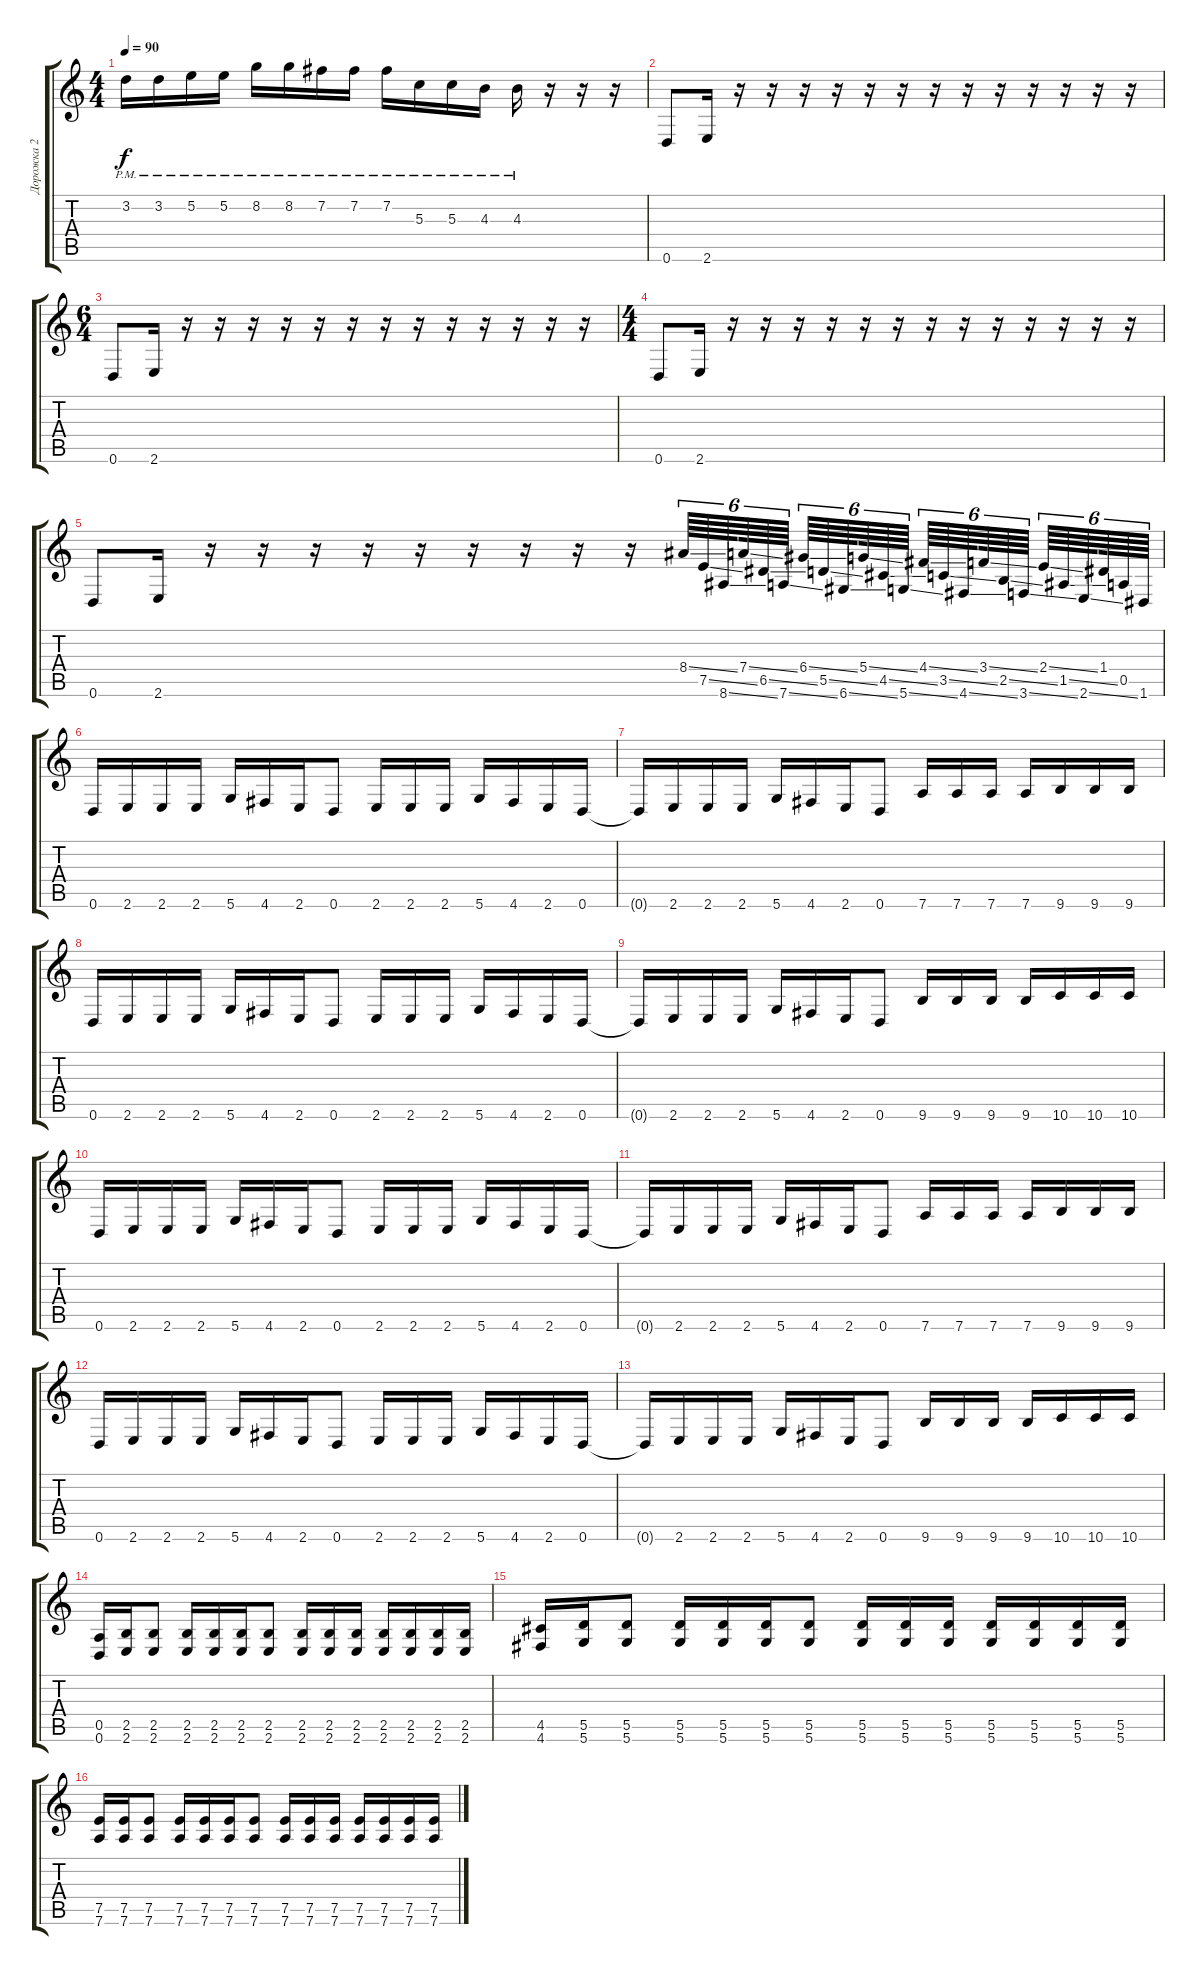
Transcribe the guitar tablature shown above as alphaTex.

\track ("Дорожка 2" "Дорожка 2") {instrument distortionguitar}
\staff {score tabs}
\tuning (E4 B3 G3 D3 A2 D2) {hide}
\ts (4 4)
\tempo 90
\clef g2
\ks c
3.2{pm}.16{dy f} 3.2{pm}.16 5.2{pm}.16 5.2{pm}.16 8.2{pm}.16 8.2{pm}.16 7.2{pm}.16 7.2{pm}.16 7.2{pm}.16 5.3{pm}.16 5.3{pm}.16 4.3{pm}.16 4.3{pm}.16 r.16 r.16 r.16 |
0.6.8 2.6.16 r.16 r.16 r.16 r.16 r.16 r.16 r.16 r.16 r.16 r.16 r.16 r.16 r.16 |
\ts (6 4)
0.6.8 2.6.16 r.16 r.16 r.16 r.16 r.16 r.16 r.16 r.16 r.16 r.16 r.16 r.16 r.16 |
\ts (4 4)
0.6.8 2.6.16 r.16 r.16 r.16 r.16 r.16 r.16 r.16 r.16 r.16 r.16 r.16 r.16 r.16 |
0.6.8 2.6.16 r.16 r.16 r.16 r.16 r.16 r.16 r.16 r.16 r.16 8.4{ss}.64{tu (6 4) instrument guitarfretnoise} 7.5{ss}.64{tu (6 4)} 8.6{ss}.64{tu (6 4) beam splitsecondary} 7.4{ss}.64{tu (6 4)} 6.5{ss}.64{tu (6 4)} 7.6{ss}.64{tu (6 4) beam splitsecondary} 6.4{ss}.64{tu (6 4)} 5.5{ss}.64{tu (6 4)} 6.6{ss}.64{tu (6 4) beam splitsecondary} 5.4{ss}.64{tu (6 4)} 4.5{ss}.64{tu (6 4)} 5.6{ss}.64{tu (6 4) beam splitsecondary} 4.4{ss}.64{tu (6 4)} 3.5{ss}.64{tu (6 4)} 4.6{ss}.64{tu (6 4) beam splitsecondary} 3.4{ss}.64{tu (6 4)} 2.5{ss}.64{tu (6 4)} 3.6{ss}.64{tu (6 4) beam splitsecondary} 2.4{ss}.64{tu (6 4)} 1.5{ss}.64{tu (6 4)} 2.6{ss}.64{tu (6 4) beam splitsecondary} 1.4.64{tu (6 4)} 0.5.64{tu (6 4)} 1.6.64{tu (6 4)} |
0.6.16{instrument distortionguitar} 2.6.16 2.6.16 2.6.16 5.6.16 4.6.16 2.6.16 0.6.8 2.6.16 2.6.16 2.6.16 5.6.16 4.6.16 2.6.16 0.6.16 |
0.6{t}.16 2.6.16 2.6.16 2.6.16 5.6.16 4.6.16 2.6.16 0.6.8 7.6.16 7.6.16 7.6.16 7.6.16 9.6.16 9.6.16 9.6.16 |
0.6.16 2.6.16 2.6.16 2.6.16 5.6.16 4.6.16 2.6.16 0.6.8 2.6.16 2.6.16 2.6.16 5.6.16 4.6.16 2.6.16 0.6.16 |
0.6{t}.16 2.6.16 2.6.16 2.6.16 5.6.16 4.6.16 2.6.16 0.6.8 9.6.16 9.6.16 9.6.16 9.6.16 10.6.16 10.6.16 10.6.16 |
0.6.16 2.6.16 2.6.16 2.6.16 5.6.16 4.6.16 2.6.16 0.6.8 2.6.16 2.6.16 2.6.16 5.6.16 4.6.16 2.6.16 0.6.16 |
0.6{t}.16 2.6.16 2.6.16 2.6.16 5.6.16 4.6.16 2.6.16 0.6.8 7.6.16 7.6.16 7.6.16 7.6.16 9.6.16 9.6.16 9.6.16 |
0.6.16 2.6.16 2.6.16 2.6.16 5.6.16 4.6.16 2.6.16 0.6.8 2.6.16 2.6.16 2.6.16 5.6.16 4.6.16 2.6.16 0.6.16 |
0.6{t}.16 2.6.16 2.6.16 2.6.16 5.6.16 4.6.16 2.6.16 0.6.8 9.6.16 9.6.16 9.6.16 9.6.16 10.6.16 10.6.16 10.6.16 |
(0.5 0.6).16 (2.5 2.6).16 (2.5 2.6).8 (2.5 2.6).16 (2.5 2.6).16 (2.5 2.6).16 (2.5 2.6).8 (2.5 2.6).16 (2.5 2.6).16 (2.5 2.6).16 (2.5 2.6).16 (2.5 2.6).16 (2.5 2.6).16 (2.5 2.6).16 |
(4.5 4.6).16 (5.5 5.6).16 (5.5 5.6).8 (5.5 5.6).16 (5.5 5.6).16 (5.5 5.6).16 (5.5 5.6).8 (5.5 5.6).16 (5.5 5.6).16 (5.5 5.6).16 (5.5 5.6).16 (5.5 5.6).16 (5.5 5.6).16 (5.5 5.6).16 |
(7.5 7.6).16 (7.5 7.6).16 (7.5 7.6).8 (7.5 7.6).16 (7.5 7.6).16 (7.5 7.6).16 (7.5 7.6).8 (7.5 7.6).16 (7.5 7.6).16 (7.5 7.6).16 (7.5 7.6).16 (7.5 7.6).16 (7.5 7.6).16 (7.5 7.6).16
